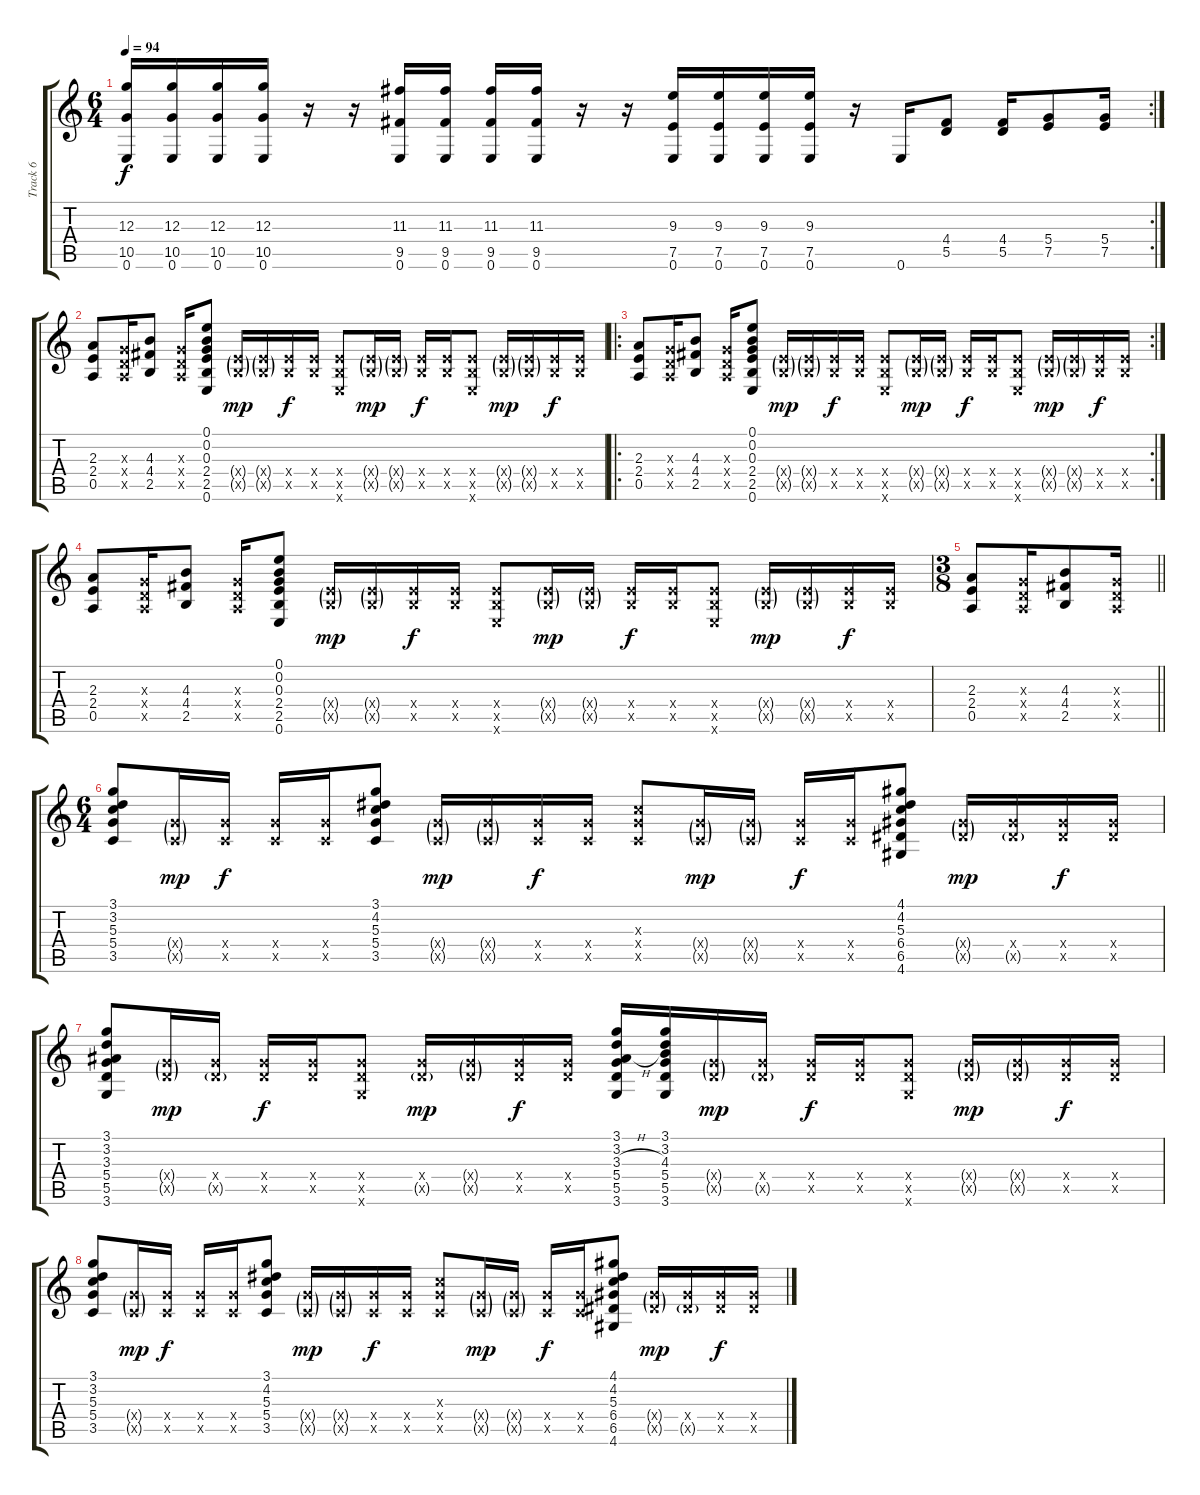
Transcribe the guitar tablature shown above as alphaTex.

\track ("Track 6" "Track 6") {instrument acousticguitarsteel}
\staff {score tabs}
\tuning (E4 B3 G3 D3 A2 E2) {hide}
\rc 2
\ts (6 4)
\tempo 94
\clef g2
\ks c
(12.3 10.5 0.6).16{dy f} (12.3 10.5 0.6).16 (12.3 10.5 0.6).16 (12.3 10.5 0.6).16 r.16 r.16 (11.3 9.5 0.6).16 (11.3 9.5 0.6).16 (11.3 9.5 0.6).16 (11.3 9.5 0.6).16 r.16 r.16 (9.3 7.5 0.6).16 (9.3 7.5 0.6).16 (9.3 7.5 0.6).16 (9.3 7.5 0.6).16 r.16 0.6.16 (4.4 5.5).8 (4.4 5.5).16 (5.4 7.5).8 (5.4 7.5).16 |
(2.3 2.4 0.5).8 (0.3{x} 0.4{x} 0.5{x}).16 (4.3 4.4 2.5).8 (0.3{x} 0.4{x} 0.5{x}).16 (0.1 0.2 0.3 2.4 2.5 0.6).8 (2.4{g x} 2.5{g x}).16{dy mp} (2.4{g x} 2.5{g x}).16 (2.4{x} 2.5{x}).16{dy f} (2.4{x} 2.5{x}).16 (2.4{x} 2.5{x} 0.6{x}).8 (2.4{g x} 2.5{g x}).16{dy mp} (2.4{g x} 2.5{g x}).16 (2.4{x} 2.5{x}).16{dy f} (2.4{x} 2.5{x}).16 (2.4{x} 2.5{x} 0.6{x}).8 (2.4{g x} 2.5{g x}).16{dy mp} (2.4{g x} 2.5{g x}).16 (2.4{x} 2.5{x}).16{dy f} (2.4{x} 2.5{x}).16 |
\ro
\rc 2
(2.3 2.4 0.5).8 (0.3{x} 0.4{x} 0.5{x}).16 (4.3 4.4 2.5).8 (0.3{x} 0.4{x} 0.5{x}).16 (0.1 0.2 0.3 2.4 2.5 0.6).8 (2.4{g x} 2.5{g x}).16{dy mp} (2.4{g x} 2.5{g x}).16 (2.4{x} 2.5{x}).16{dy f} (2.4{x} 2.5{x}).16 (2.4{x} 2.5{x} 0.6{x}).8 (2.4{g x} 2.5{g x}).16{dy mp} (2.4{g x} 2.5{g x}).16 (2.4{x} 2.5{x}).16{dy f} (2.4{x} 2.5{x}).16 (2.4{x} 2.5{x} 0.6{x}).8 (2.4{g x} 2.5{g x}).16{dy mp} (2.4{g x} 2.5{g x}).16 (2.4{x} 2.5{x}).16{dy f} (2.4{x} 2.5{x}).16 |
(2.3 2.4 0.5).8 (0.3{x} 0.4{x} 0.5{x}).16 (4.3 4.4 2.5).8 (0.3{x} 0.4{x} 0.5{x}).16 (0.1 0.2 0.3 2.4 2.5 0.6).8 (2.4{g x} 2.5{g x}).16{dy mp} (2.4{g x} 2.5{g x}).16 (2.4{x} 2.5{x}).16{dy f} (2.4{x} 2.5{x}).16 (2.4{x} 2.5{x} 0.6{x}).8 (2.4{g x} 2.5{g x}).16{dy mp} (2.4{g x} 2.5{g x}).16 (2.4{x} 2.5{x}).16{dy f} (2.4{x} 2.5{x}).16 (2.4{x} 2.5{x} 0.6{x}).8 (2.4{g x} 2.5{g x}).16{dy mp} (2.4{g x} 2.5{g x}).16 (2.4{x} 2.5{x}).16{dy f} (2.4{x} 2.5{x}).16 |
\ts (3 8)
\barLineRight lightlight
(2.3 2.4 0.5).8 (0.3{x} 0.4{x} 0.5{x}).16 (4.3 4.4 2.5).8 (0.3{x} 0.4{x} 0.5{x}).16 |
\ts (6 4)
(3.1 3.2 5.3 5.4 3.5).8 (5.4{g x} 3.5{g x}).16{dy mp} (5.4{x} 3.5{x}).16{dy f} (5.4{x} 3.5{x}).16 (5.4{x} 3.5{x}).16 (3.1 4.2 5.3 5.4 3.5).8 (5.4{g x} 3.5{g x}).16{dy mp} (5.4{g x} 3.5{g x}).16 (5.4{x} 3.5{x}).16{dy f} (5.4{x} 3.5{x}).16 (5.3{x} 5.4{x} 3.5{x}).8 (5.4{g x} 3.5{g x}).16{dy mp} (5.4{g x} 3.5{g x}).16 (5.4{x} 3.5{x}).16{dy f} (5.4{x} 3.5{x}).16 (4.1 4.2 5.3 6.4 6.5 4.6).8 (6.4{g x} 6.5{g x}).16{dy mp} (6.4{x} 6.5{g x}).16 (6.4{x} 6.5{x}).16{dy f} (6.4{x} 6.5{x}).16 |
(3.1 3.2 3.3 5.4 5.5 3.6).8 (5.4{g x} 5.5{g x}).16{dy mp} (5.4{x} 5.5{g x}).16 (5.4{x} 5.5{x}).16{dy f} (5.4{x} 5.5{x}).16 (5.4{x} 5.5{x} 3.6{x}).8 (5.4{x} 5.5{g x}).16{dy mp} (5.4{g x} 5.5{g x}).16 (5.4{x} 5.5{x}).16{dy f} (5.4{x} 5.5{x}).16 (3.1 3.2 3.3{h} 5.4 5.5 3.6).16 (3.1 3.2 4.3 5.4 5.5 3.6).16 (5.4{g x} 5.5{g x}).16{dy mp} (5.4{x} 5.5{g x}).16 (5.4{x} 5.5{x}).16{dy f} (5.4{x} 5.5{x}).16 (5.4{x} 5.5{x} 3.6{x}).8 (5.4{g x} 5.5{g x}).16{dy mp} (5.4{g x} 5.5{g x}).16 (5.4{x} 5.5{x}).16{dy f} (5.4{x} 5.5{x}).16 |
(3.1 3.2 5.3 5.4 3.5).8 (5.4{g x} 3.5{g x}).16{dy mp} (5.4{x} 3.5{x}).16{dy f} (5.4{x} 3.5{x}).16 (5.4{x} 3.5{x}).16 (3.1 4.2 5.3 5.4 3.5).8 (5.4{g x} 3.5{g x}).16{dy mp} (5.4{g x} 3.5{g x}).16 (5.4{x} 3.5{x}).16{dy f} (5.4{x} 3.5{x}).16 (5.3{x} 5.4{x} 3.5{x}).8 (5.4{g x} 3.5{g x}).16{dy mp} (5.4{g x} 3.5{g x}).16 (5.4{x} 3.5{x}).16{dy f} (5.4{x} 3.5{x}).16 (4.1 4.2 5.3 6.4 6.5 4.6).8 (6.4{g x} 6.5{g x}).16{dy mp} (6.4{x} 6.5{g x}).16 (6.4{x} 6.5{x}).16{dy f} (6.4{x} 6.5{x}).16
